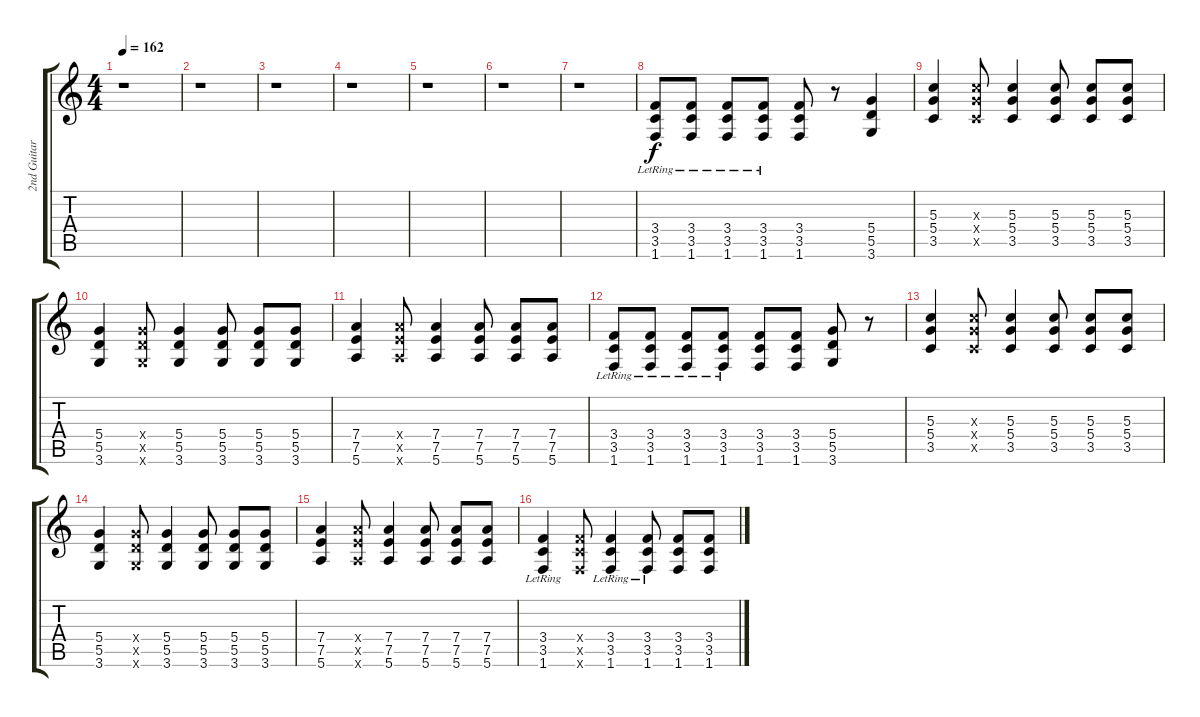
\track ("2nd Guitar" "2nd Guitar") {instrument distortionguitar}
\staff {score tabs}
\tuning (E4 B3 G3 D3 A2 E2) {hide}
\ts (4 4)
\tempo 162
\clef g2
\ks c
r.1{dy f instrument distortionguitar} |
r.1 |
r.1 |
r.1 |
r.1 |
r.1 |
r.1 |
(3.4 3.5 1.6{lr}).8 (3.4 3.5{lr} 1.6).8 (3.4{lr} 3.5 1.6).8 (3.4 3.5{lr} 1.6).8 (3.4 3.5 1.6).8 r.8 (5.4 5.5 3.6).4 |
(5.3 5.4 3.5).4 (5.3{x} 5.4{x} 3.5{x}).8 (5.3 5.4 3.5).4 (5.3 5.4 3.5).8 (5.3 5.4 3.5).8 (5.3 5.4 3.5).8 |
(5.4 5.5 3.6).4 (5.4{x} 5.5{x} 3.6{x}).8 (5.4 5.5 3.6).4 (5.4 5.5 3.6).8 (5.4 5.5 3.6).8 (5.4 5.5 3.6).8 |
(7.4 7.5 5.6).4 (7.4{x} 7.5{x} 5.6{x}).8 (7.4 7.5 5.6).4 (7.4 7.5 5.6).8 (7.4 7.5 5.6).8 (7.4 7.5 5.6).8 |
(3.4 3.5 1.6{lr}).8 (3.4 3.5{lr} 1.6).8 (3.4{lr} 3.5 1.6).8 (3.4 3.5{lr} 1.6).8 (3.4 3.5 1.6).8 (3.4 3.5 1.6).8 (5.4 5.5 3.6).8 r.8 |
(5.3 5.4 3.5).4 (5.3{x} 5.4{x} 3.5{x}).8 (5.3 5.4 3.5).4 (5.3 5.4 3.5).8 (5.3 5.4 3.5).8 (5.3 5.4 3.5).8 |
(5.4 5.5 3.6).4 (5.4{x} 5.5{x} 3.6{x}).8 (5.4 5.5 3.6).4 (5.4 5.5 3.6).8 (5.4 5.5 3.6).8 (5.4 5.5 3.6).8 |
(7.4 7.5 5.6).4 (7.4{x} 7.5{x} 5.6{x}).8 (7.4 7.5 5.6).4 (7.4 7.5 5.6).8 (7.4 7.5 5.6).8 (7.4 7.5 5.6).8 |
(3.4 3.5 1.6{lr}).4 (3.4{x} 3.5{x} 1.6{x}).8 (3.4{lr} 3.5 1.6).4 (3.4 3.5{lr} 1.6).8 (3.4 3.5 1.6).8 (3.4 3.5 1.6).8
